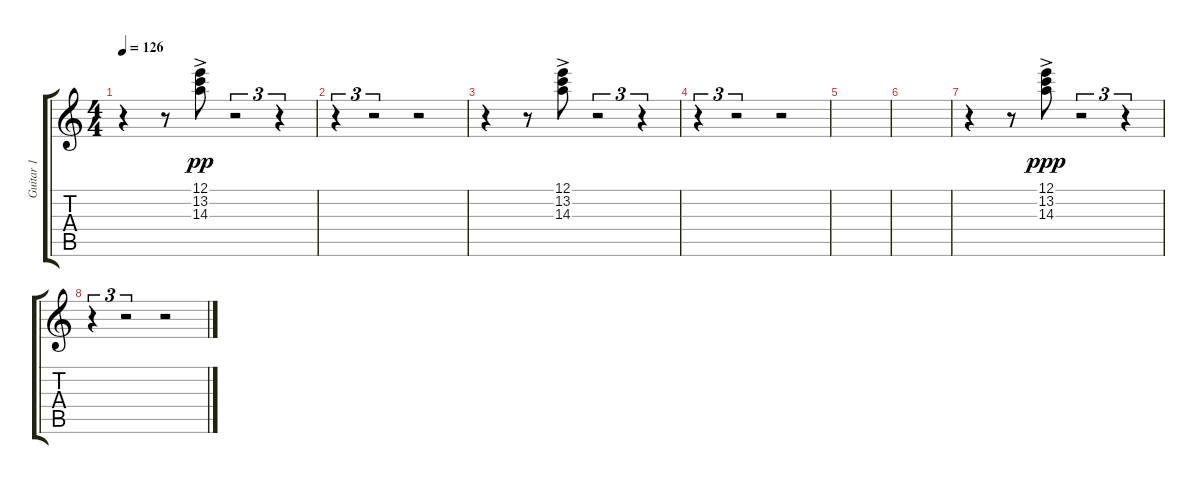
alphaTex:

\track ("Guitar 1" "Guitar 1") {instrument electricguitarjazz}
\staff {score tabs}
\tuning (E4 B3 G3 D3 A2 E2) {hide}
\ts (4 4)
\tempo 126
\clef g2
\ks c
r.4{dy mf} r.8 (12.1 13.2 14.3{ac}).8{dy pp} r.2{tu (3 2) beam merge} r.4{tu (3 2)} |
r.4{tu (3 2)} r.2{tu (3 2)} r.2 |
r.4 r.8 (12.1 13.2 14.3{ac}).8 r.2{tu (3 2) beam merge} r.4{tu (3 2)} |
r.4{tu (3 2)} r.2{tu (3 2)} r.2 |
|
|
r.4 r.8 (12.1 13.2 14.3{ac}).8{dy ppp} r.2{tu (3 2) beam merge} r.4{tu (3 2)} |
r.4{tu (3 2)} r.2{tu (3 2)} r.2
